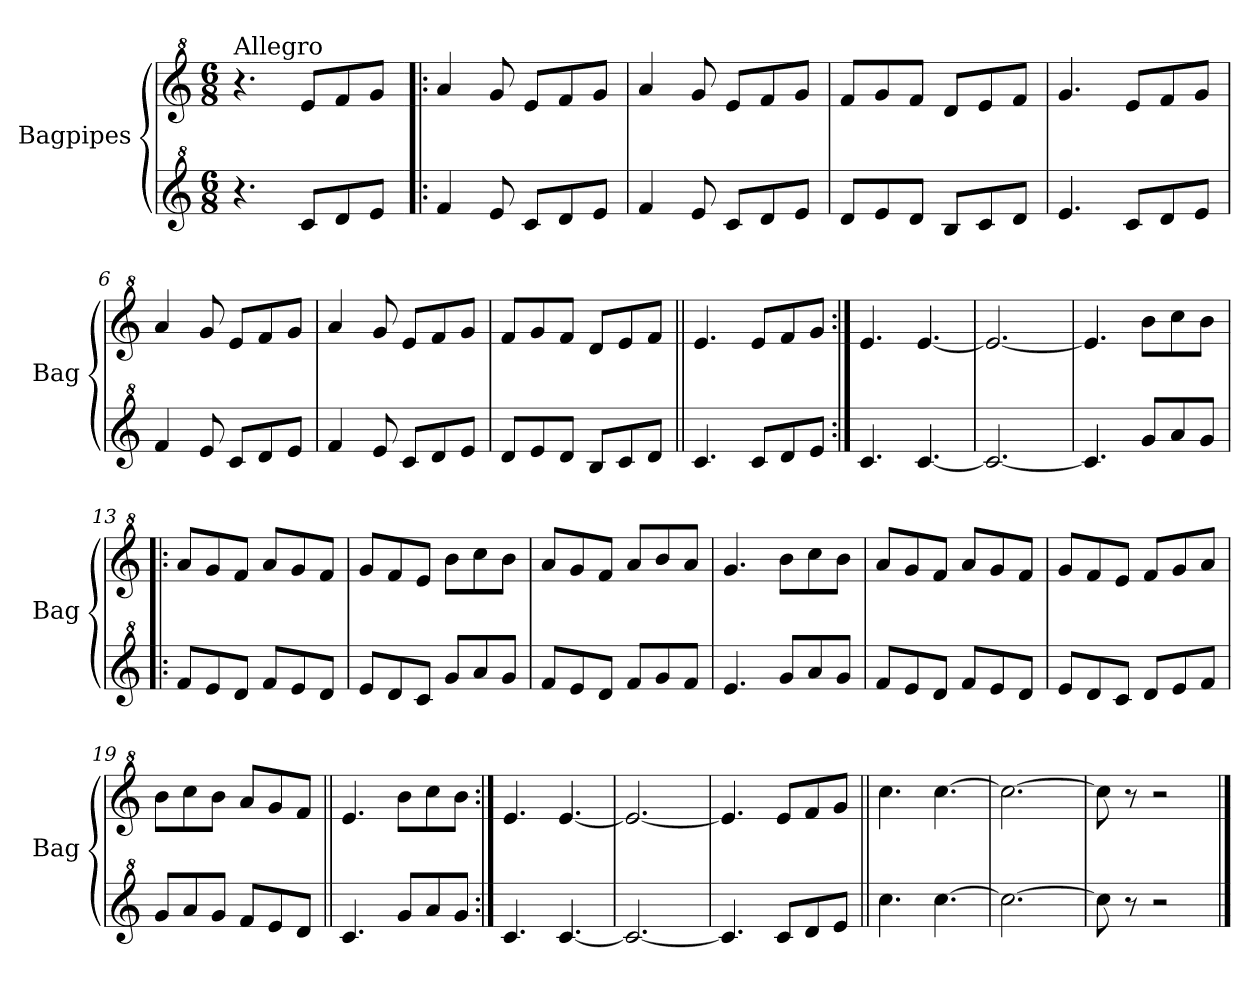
**kern	**kern
*part2	*part1
*staff2	*staff1
*I"Bagpipes	*I"Bagpipes
*I'Bag	*I'Bag
*clefG^2	*clefG^2
*k[]	*k[]
*C:	*C:
*M6/8	*M6/8
=1	=1
!	!LO:TX:a:t=Allegro
4.r	4.r
8cc/L	8ee/L
8dd/	8ff/
8ee/J	8gg/J
=2!|:	=2!|:
4ff/	4aa/
8ee/	8gg/
8cc/L	8ee/L
8dd/	8ff/
8ee/J	8gg/J
=3	=3
4ff/	4aa/
8ee/	8gg/
8cc/L	8ee/L
8dd/	8ff/
8ee/J	8gg/J
=4	=4
8dd/L	8ff/L
8ee/	8gg/
8dd/J	8ff/J
8b/L	8dd/L
8cc/	8ee/
8dd/J	8ff/J
=5	=5
4.ee/	4.gg/
8cc/L	8ee/L
8dd/	8ff/
8ee/J	8gg/J
=6	=6
4ff/	4aa/
8ee/	8gg/
8cc/L	8ee/L
8dd/	8ff/
8ee/J	8gg/J
=7	=7
4ff/	4aa/
8ee/	8gg/
8cc/L	8ee/L
8dd/	8ff/
8ee/J	8gg/J
=8	=8
8dd/L	8ff/L
8ee/	8gg/
8dd/J	8ff/J
8b/L	8dd/L
8cc/	8ee/
8dd/J	8ff/J
!!LO:LB:g=z
=9||	=9||
4.cc/	4.ee/
8cc/L	8ee/L
8dd/	8ff/
8ee/J	8gg/J
=10:|!	=10:|!
4.cc/	4.ee/
[4.cc/	[4.ee/
=11	=11
2.cc/_	2.ee/_
=12	=12
4.cc/]	4.ee/]
8gg/L	8bb\L
8aa/	8ccc\
8gg/J	8bb\J
=13!|:	=13!|:
8ff/L	8aa/L
8ee/	8gg/
8dd/J	8ff/J
8ff/L	8aa/L
8ee/	8gg/
8dd/J	8ff/J
=14	=14
8ee/L	8gg/L
8dd/	8ff/
8cc/J	8ee/J
8gg/L	8bb\L
8aa/	8ccc\
8gg/J	8bb\J
=15	=15
8ff/L	8aa/L
8ee/	8gg/
8dd/J	8ff/J
8ff/L	8aa/L
8gg/	8bb/
8ff/J	8aa/J
=16	=16
4.ee/	4.gg/
8gg/L	8bb\L
8aa/	8ccc\
8gg/J	8bb\J
=17	=17
8ff/L	8aa/L
8ee/	8gg/
8dd/J	8ff/J
8ff/L	8aa/L
8ee/	8gg/
8dd/J	8ff/J
!!LO:LB:g=z
=18	=18
8ee/L	8gg/L
8dd/	8ff/
8cc/J	8ee/J
8dd/L	8ff/L
8ee/	8gg/
8ff/J	8aa/J
=19	=19
8gg/L	8bb\L
8aa/	8ccc\
8gg/J	8bb\J
8ff/L	8aa/L
8ee/	8gg/
8dd/J	8ff/J
=20||	=20||
4.cc/	4.ee/
8gg/L	8bb\L
8aa/	8ccc\
8gg/J	8bb\J
=21:|!	=21:|!
4.cc/	4.ee/
[4.cc/	[4.ee/
=22	=22
2.cc/_	2.ee/_
=23	=23
4.cc/]	4.ee/]
8cc/L	8ee/L
8dd/	8ff/
8ee/J	8gg/J
=24||	=24||
4.ccc\	4.ccc\
[4.ccc\	[4.ccc\
=25	=25
2.ccc\_	2.ccc\_
=26	=26
8ccc\]	8ccc\]
8r	8r
2r	2r
==	==
*-	*-
